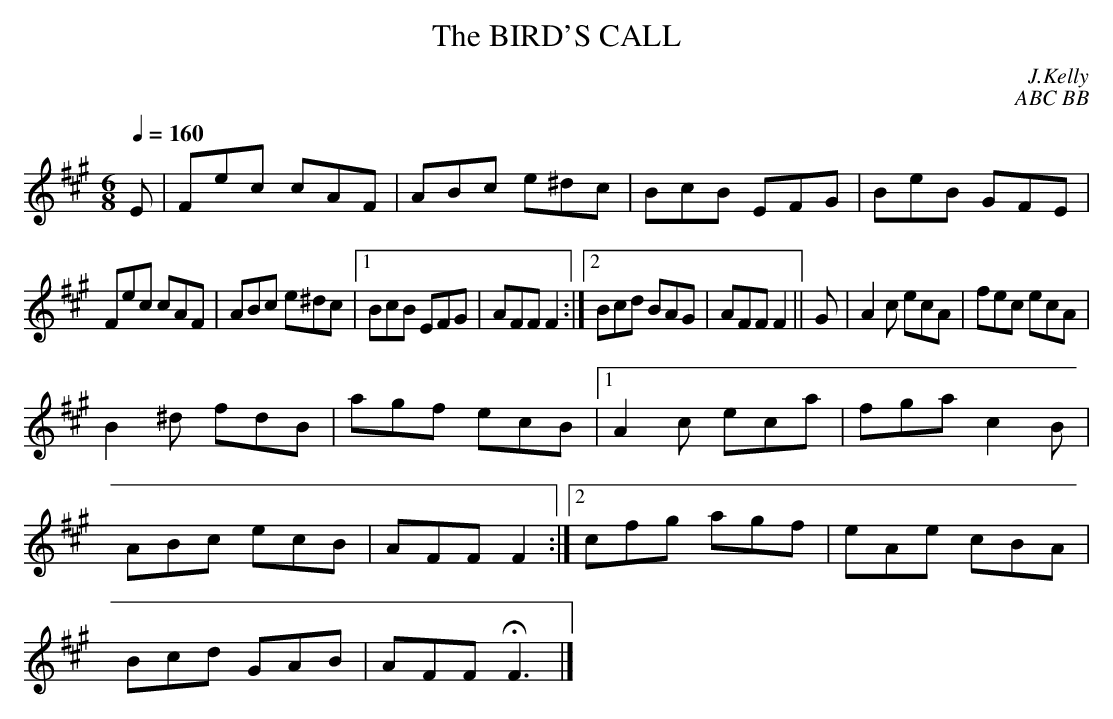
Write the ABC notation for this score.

X:1
T:BIRD'S CALL, The
C:J.Kelly
C:ABC BB
M:6/8
L:1/8
Q:1/4=160
K:F#m
E|Fec cAF|ABc e^dc|BcB EFG|BeB GFE|
Fec cAF|ABc e^dc|1 BcB EFG|AFF F2 :|\
[2 Bcd BAG | AFF F2 ||G|A2c ecA|fec ecA|
B2^d fdB|agf ecB|1 A2c eca|fga c2B|
ABc ecB|AFF F2 :|2 cfg agf|eAe cBA|
Bcd GAB|AFF HF3|]
